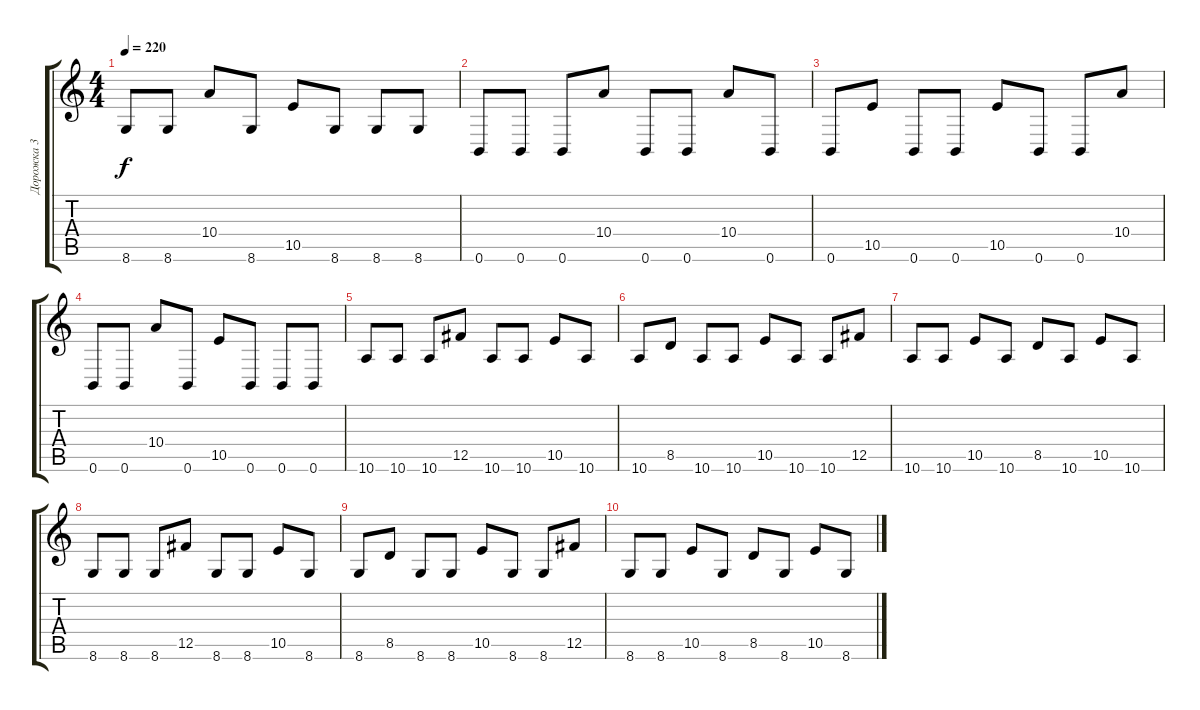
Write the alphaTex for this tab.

\track ("Дорожка 3" "Дорожка 3") {instrument distortionguitar}
\staff {score tabs}
\tuning (Db4 Ab3 E3 B2 Gb2 B1) {hide}
\ts (4 4)
\tempo 220
\clef g2
\ks c
8.6.8{dy f} 8.6.8 10.4.8 8.6.8 10.5.8 8.6.8 8.6.8 8.6.8 |
0.6.8 0.6.8 0.6.8 10.4.8 0.6.8 0.6.8 10.4.8 0.6.8 |
0.6.8 10.5.8 0.6.8 0.6.8 10.5.8 0.6.8 0.6.8 10.4.8 |
0.6.8 0.6.8 10.4.8 0.6.8 10.5.8 0.6.8 0.6.8 0.6.8 |
10.6.8 10.6.8 10.6.8 12.5.8 10.6.8 10.6.8 10.5.8 10.6.8 |
10.6.8 8.5.8 10.6.8 10.6.8 10.5.8 10.6.8 10.6.8 12.5.8 |
10.6.8 10.6.8 10.5.8 10.6.8 8.5.8 10.6.8 10.5.8 10.6.8 |
8.6.8 8.6.8 8.6.8 12.5.8 8.6.8 8.6.8 10.5.8 8.6.8 |
8.6.8 8.5.8 8.6.8 8.6.8 10.5.8 8.6.8 8.6.8 12.5.8 |
8.6.8 8.6.8 10.5.8 8.6.8 8.5.8 8.6.8 10.5.8 8.6.8
